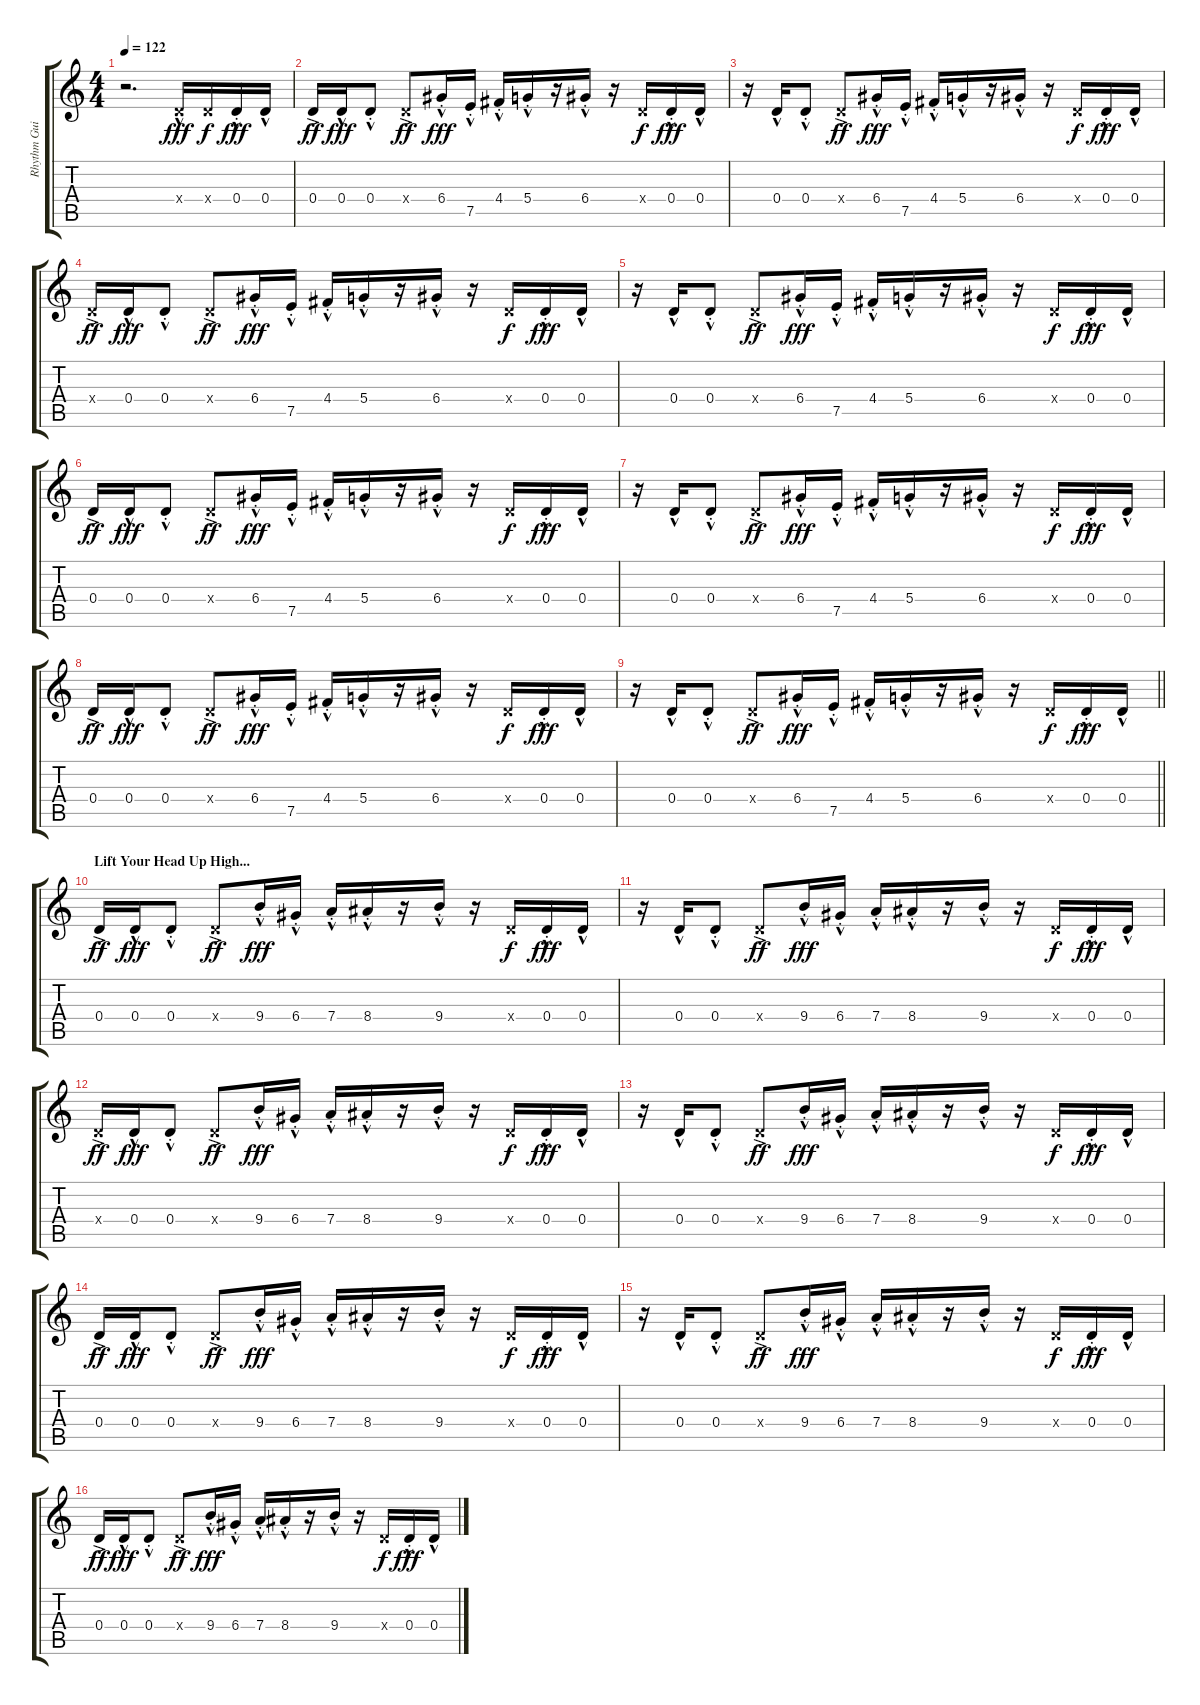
\track ("Rhythm Guitar" "Rhythm Gui") {instrument electricguitarmuted}
\staff {score tabs}
\tuning (E4 B3 G3 D3 A2 E2) {hide}
\ts (4 4)
\tempo 122
\clef g2
\ks c
r.2{d dy fff} 0.4{hac x}.16 0.4{x}.16{dy f} 0.4{hac st}.16{dy fff} 0.4{hac}.16 |
0.4{ac}.16{dy ff} 0.4{hac}.16{dy fff} 0.4{hac st}.8 0.4{ac x}.8{dy ff} 6.4{hac st}.16{dy fff} 7.5{hac st}.16 4.4{hac st}.16 5.4{hac st}.16 r.16 6.4{hac st}.16 r.16 0.4{x}.16{dy f} 0.4{hac st}.16{dy fff} 0.4{hac}.16 |
r.16 0.4{hac}.16 0.4{hac st}.8 0.4{ac x}.8{dy ff} 6.4{hac st}.16{dy fff} 7.5{hac st}.16 4.4{hac st}.16 5.4{hac st}.16 r.16 6.4{hac st}.16 r.16 0.4{x}.16{dy f} 0.4{hac st}.16{dy fff} 0.4{hac}.16 |
0.4{ac x}.16{dy ff} 0.4{hac}.16{dy fff} 0.4{hac st}.8 0.4{ac x}.8{dy ff} 6.4{hac st}.16{dy fff} 7.5{hac st}.16 4.4{hac st}.16 5.4{hac st}.16 r.16 6.4{hac st}.16 r.16 0.4{x}.16{dy f} 0.4{hac st}.16{dy fff} 0.4{hac}.16 |
r.16 0.4{hac}.16 0.4{hac st}.8 0.4{ac x}.8{dy ff} 6.4{hac st}.16{dy fff} 7.5{hac st}.16 4.4{hac st}.16 5.4{hac st}.16 r.16 6.4{hac st}.16 r.16 0.4{x}.16{dy f} 0.4{hac st}.16{dy fff} 0.4{hac}.16 |
0.4{ac}.16{dy ff} 0.4{hac}.16{dy fff} 0.4{hac st}.8 0.4{ac x}.8{dy ff} 6.4{hac st}.16{dy fff} 7.5{hac st}.16 4.4{hac st}.16 5.4{hac st}.16 r.16 6.4{hac st}.16 r.16 0.4{x}.16{dy f} 0.4{hac st}.16{dy fff} 0.4{hac}.16 |
r.16 0.4{hac}.16 0.4{hac st}.8 0.4{ac x}.8{dy ff} 6.4{hac st}.16{dy fff} 7.5{hac st}.16 4.4{hac st}.16 5.4{hac st}.16 r.16 6.4{hac st}.16 r.16 0.4{x}.16{dy f} 0.4{hac st}.16{dy fff} 0.4{hac}.16 |
0.4{ac}.16{dy ff} 0.4{hac}.16{dy fff} 0.4{hac st}.8 0.4{ac x}.8{dy ff} 6.4{hac st}.16{dy fff} 7.5{hac st}.16 4.4{hac st}.16 5.4{hac st}.16 r.16 6.4{hac st}.16 r.16 0.4{x}.16{dy f} 0.4{hac st}.16{dy fff} 0.4{hac}.16 |
\barLineRight lightlight
r.16 0.4{hac}.16 0.4{hac st}.8 0.4{ac x}.8{dy ff} 6.4{hac st}.16{dy fff} 7.5{hac st}.16 4.4{hac st}.16 5.4{hac st}.16 r.16 6.4{hac st}.16 r.16 0.4{x}.16{dy f} 0.4{hac st}.16{dy fff} 0.4{hac}.16 |
\section ("" "Lift Your Head Up High...")
0.4{ac}.16{dy ff} 0.4{hac}.16{dy fff} 0.4{hac st}.8 0.4{ac x}.8{dy ff} 9.4{hac st}.16{dy fff} 6.4{hac st}.16 7.4{hac st}.16 8.4{hac st}.16 r.16 9.4{hac st}.16 r.16 0.4{x}.16{dy f} 0.4{hac st}.16{dy fff} 0.4{hac}.16 |
r.16 0.4{hac}.16 0.4{hac st}.8 0.4{ac x}.8{dy ff} 9.4{hac st}.16{dy fff} 6.4{hac st}.16 7.4{hac st}.16 8.4{hac st}.16 r.16 9.4{hac st}.16 r.16 0.4{x}.16{dy f} 0.4{hac st}.16{dy fff} 0.4{hac}.16 |
0.4{ac x}.16{dy ff} 0.4{hac}.16{dy fff} 0.4{hac st}.8 0.4{ac x}.8{dy ff} 9.4{hac st}.16{dy fff} 6.4{hac st}.16 7.4{hac st}.16 8.4{hac st}.16 r.16 9.4{hac st}.16 r.16 0.4{x}.16{dy f} 0.4{hac st}.16{dy fff} 0.4{hac}.16 |
r.16 0.4{hac}.16 0.4{hac st}.8 0.4{ac x}.8{dy ff} 9.4{hac st}.16{dy fff} 6.4{hac st}.16 7.4{hac st}.16 8.4{hac st}.16 r.16 9.4{hac st}.16 r.16 0.4{x}.16{dy f} 0.4{hac st}.16{dy fff} 0.4{hac}.16 |
0.4{ac}.16{dy ff} 0.4{hac}.16{dy fff} 0.4{hac st}.8 0.4{ac x}.8{dy ff} 9.4{hac st}.16{dy fff} 6.4{hac st}.16 7.4{hac st}.16 8.4{hac st}.16 r.16 9.4{hac st}.16 r.16 0.4{x}.16{dy f} 0.4{hac st}.16{dy fff} 0.4{hac}.16 |
r.16 0.4{hac}.16 0.4{hac st}.8 0.4{ac x}.8{dy ff} 9.4{hac st}.16{dy fff} 6.4{hac st}.16 7.4{hac st}.16 8.4{hac st}.16 r.16 9.4{hac st}.16 r.16 0.4{x}.16{dy f} 0.4{hac st}.16{dy fff} 0.4{hac}.16 |
0.4{ac}.16{dy ff} 0.4{hac}.16{dy fff} 0.4{hac st}.8 0.4{ac x}.8{dy ff} 9.4{hac st}.16{dy fff} 6.4{hac st}.16 7.4{hac st}.16 8.4{hac st}.16 r.16 9.4{hac st}.16 r.16 0.4{x}.16{dy f} 0.4{hac st}.16{dy fff} 0.4{hac}.16
